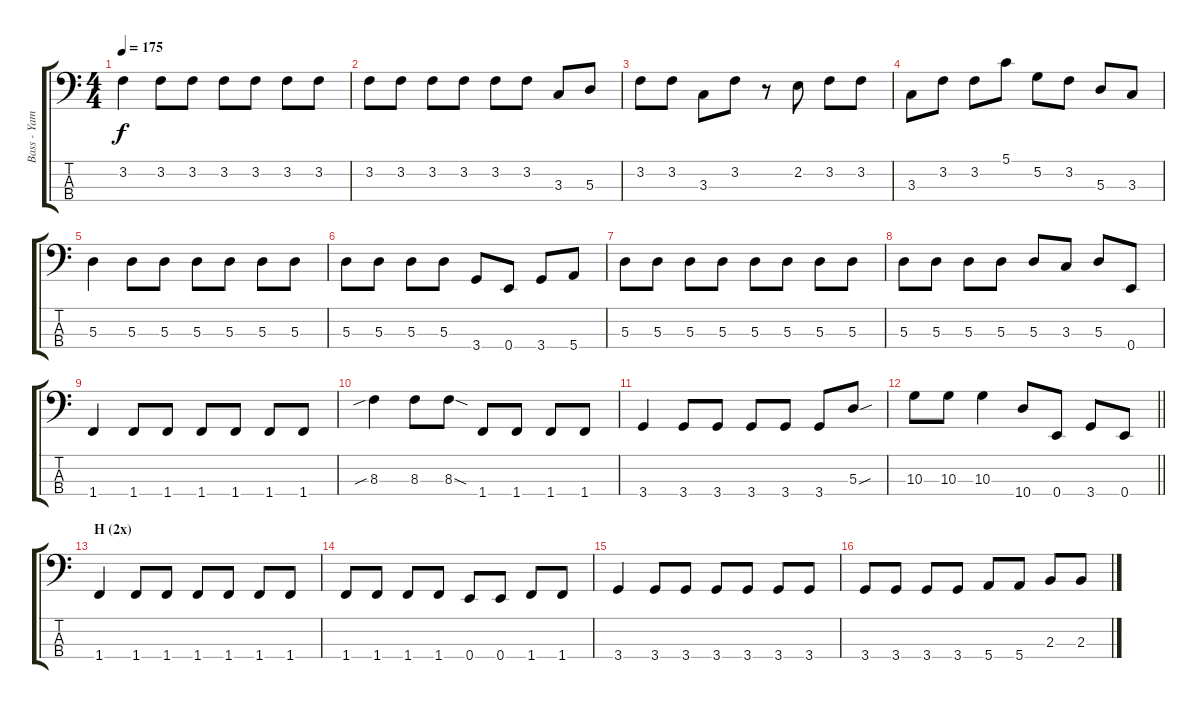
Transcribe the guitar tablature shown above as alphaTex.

\track ("Bass - Yamada" "Bass - Yam") {instrument electricbasspick}
\staff {score tabs}
\tuning (G2 D2 A1 E1) {hide}
\ts (4 4)
\tempo 175
\clef f4
\ks c
3.2.4{dy f} 3.2.8 3.2.8 3.2.8 3.2.8 3.2.8 3.2.8 |
3.2.8 3.2.8 3.2.8 3.2.8 3.2.8 3.2.8 3.3.8 5.3.8 |
3.2.8 3.2.8 3.3.8 3.2.8 r.8 2.2.8 3.2.8 3.2.8 |
3.3.8 3.2.8 3.2.8 5.1.8 5.2.8 3.2.8 5.3.8 3.3.8 |
5.3.4 5.3.8 5.3.8 5.3.8 5.3.8 5.3.8 5.3.8 |
5.3.8 5.3.8 5.3.8 5.3.8 3.4.8 0.4.8 3.4.8 5.4.8 |
5.3.8 5.3.8 5.3.8 5.3.8 5.3.8 5.3.8 5.3.8 5.3.8 |
5.3.8 5.3.8 5.3.8 5.3.8 5.3.8 3.3.8 5.3.8 0.4.8 |
1.4.4 1.4.8 1.4.8 1.4.8 1.4.8 1.4.8 1.4.8 |
8.3{sib}.4 8.3.8 8.3{sod}.8 1.4.8 1.4.8 1.4.8 1.4.8 |
3.4.4 3.4.8 3.4.8 3.4.8 3.4.8 3.4.8 5.3{sou}.8 |
\barLineRight lightlight
10.3.8 10.3.8 10.3.4 10.4.8 0.4.8 3.4.8 0.4.8 |
\section ("" "H (2x)")
1.4.4 1.4.8 1.4.8 1.4.8 1.4.8 1.4.8 1.4.8 |
1.4.8 1.4.8 1.4.8 1.4.8 0.4.8 0.4.8 1.4.8 1.4.8 |
3.4.4 3.4.8 3.4.8 3.4.8 3.4.8 3.4.8 3.4.8 |
3.4.8 3.4.8 3.4.8 3.4.8 5.4.8 5.4.8 2.3.8 2.3.8
